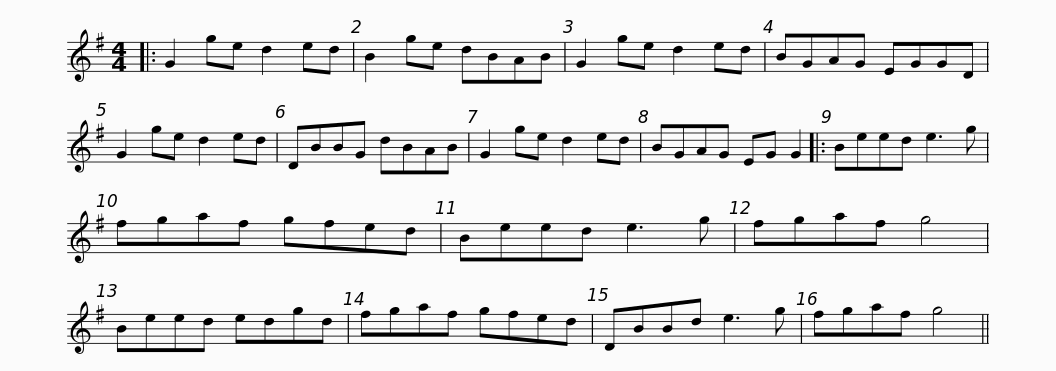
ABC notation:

X:1
L:1/8
M:4/4
I:linebreak $
K:G
V:1 treble
V:1
|: G2 ge d2 ed | B2 ge dBAB | G2 ge d2 ed | BGAG EGGD | G2 ge d2 ed | %5
 DBBG dBAB |$ G2 ge d2 ed | BGAG EG G2 |: Beed e3 g | fgaf gfed | %10
 Beed e3 g | fgaf g4 |$ Beed edgd | fgaf gfed | DBBd e3 g | %15
 fgaf g4 || %16
